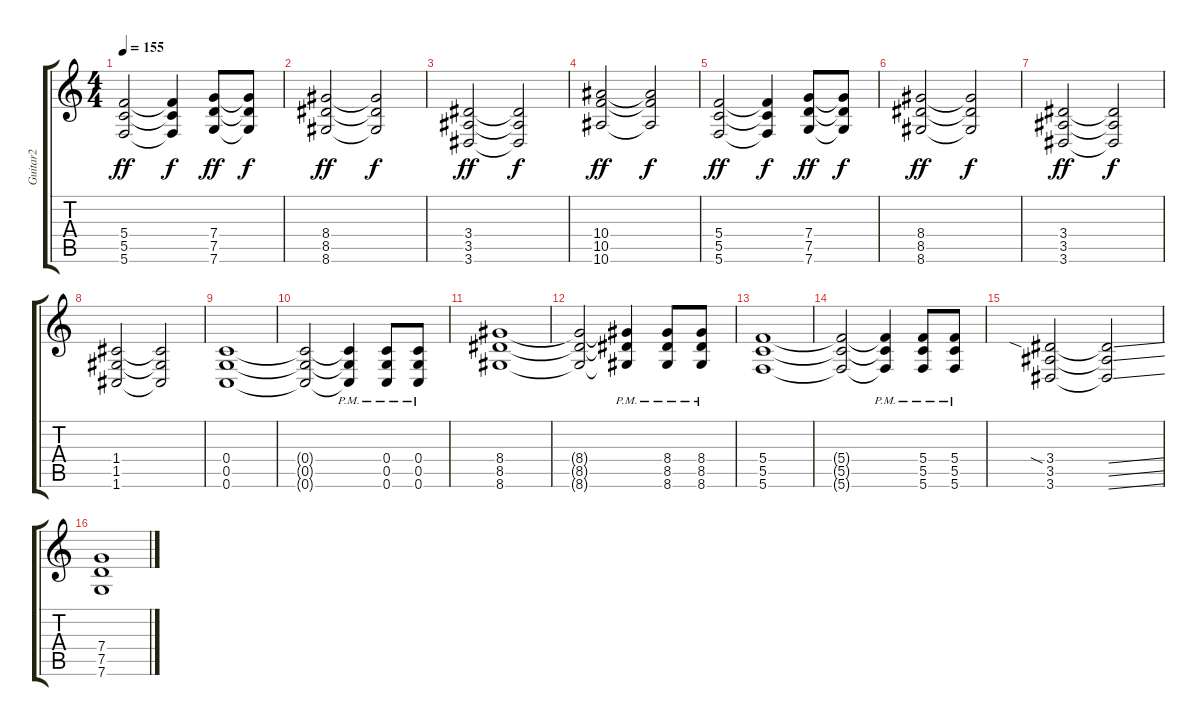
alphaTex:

\track ("Guitar2" "Guitar2") {instrument distortionguitar}
\staff {score tabs}
\tuning (D4 A3 F3 C3 G2 C2) {hide}
\ts (4 4)
\tempo 155
\clef g2
\ks c
(5.4 5.5 5.6).2{dy ff} (5.4{t} 5.5{t} 5.6{t}).4{dy f} (7.4 7.5 7.6).8{dy ff} (7.4{t} 7.5{t} 7.6{t}).8{dy f} |
(8.4 8.5 8.6).2{dy ff} (8.4{t} 8.5{t} 8.6{t}).2{dy f} |
(3.4 3.5 3.6).2{dy ff} (3.4{t} 3.5{t} 3.6{t}).2{dy f} |
(10.4 10.5 10.6).2{dy ff} (10.4{t} 10.5{t} 10.6{t}).2{dy f} |
(5.4 5.5 5.6).2{dy ff} (5.4{t} 5.5{t} 5.6{t}).4{dy f} (7.4 7.5 7.6).8{dy ff} (7.4{t} 7.5{t} 7.6{t}).8{dy f} |
(8.4 8.5 8.6).2{dy ff} (8.4{t} 8.5{t} 8.6{t}).2{dy f} |
(3.4 3.5 3.6).2{dy ff} (3.4{t} 3.5{t} 3.6{t}).2{dy f} |
(1.4 1.5 1.6).2 (1.4{t} 1.5{t} 1.6{t}).2 |
(0.4 0.5 0.6).1 |
(0.4{t} 0.5{t} 0.6{t}).2 (0.4{pm t} 0.5{pm t} 0.6{pm t}).4 (0.4{pm} 0.5{pm} 0.6{pm}).8 (0.4{pm} 0.5{pm} 0.6{pm}).8 |
(8.4 8.5 8.6).1 |
(8.4{t} 8.5{t} 8.6{t}).2 (8.4{pm t} 8.5{pm t} 8.6{pm t}).4 (8.4{pm} 8.5{pm} 8.6{pm}).8 (8.4{pm} 8.5{pm} 8.6{pm}).8 |
(5.4 5.5 5.6).1 |
(5.4{t} 5.5{t} 5.6{t}).2 (5.4{pm t} 5.5{pm t} 5.6{pm t}).4 (5.4{pm} 5.5{pm} 5.6{pm}).8 (5.4{pm} 5.5{pm} 5.6{pm}).8 |
(3.4{sia} 3.5 3.6).2 (3.4{ss t} 3.5{ss t} 3.6{ss t}).2 |
(7.4 7.5 7.6).1
